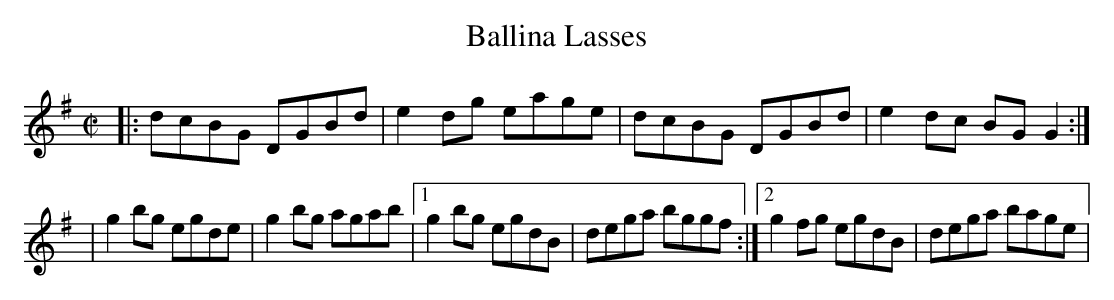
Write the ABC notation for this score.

X:1
T:Ballina Lasses
M:C|
K:G
|: dcBG DGBd | e2dg eage | dcBG DGBd | e2dc BGG2 :|
| g2bg egde | g2bg agab |1 g2bg egdB | dega bggf :|2 g2fg egdB | dega bage |
